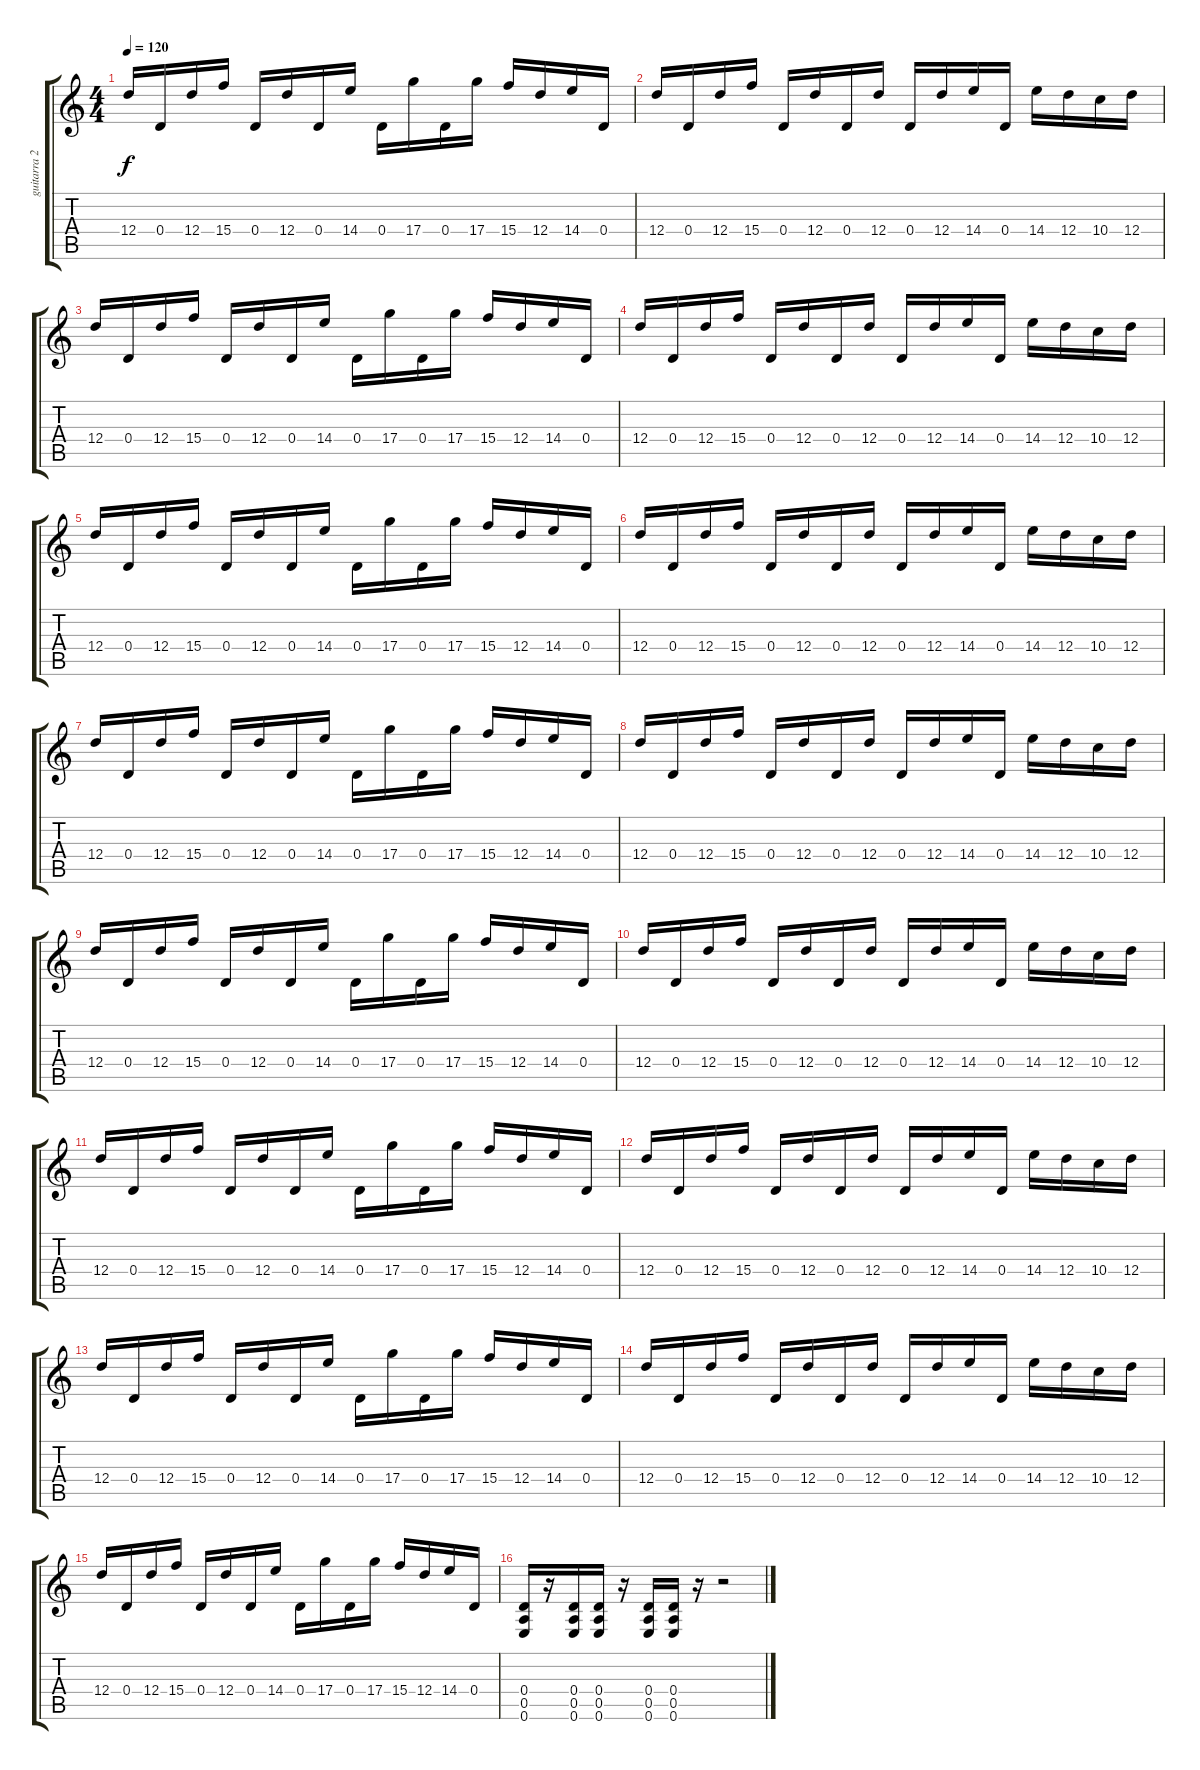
\track ("guitarra 2" "guitarra 2") {instrument distortionguitar}
\staff {score tabs}
\tuning (E4 B3 G3 D3 A2 E2) {hide}
\ts (4 4)
\tempo 120
\clef g2
\ks c
12.4.16{dy f} 0.4.16 12.4.16 15.4.16 0.4.16 12.4.16 0.4.16 14.4.16 0.4.16 17.4.16 0.4.16 17.4.16 15.4.16 12.4.16 14.4.16 0.4.16 |
12.4.16 0.4.16 12.4.16 15.4.16 0.4.16 12.4.16 0.4.16 12.4.16 0.4.16 12.4.16 14.4.16 0.4.16 14.4.16 12.4.16 10.4.16 12.4.16 |
12.4.16 0.4.16 12.4.16 15.4.16 0.4.16 12.4.16 0.4.16 14.4.16 0.4.16 17.4.16 0.4.16 17.4.16 15.4.16 12.4.16 14.4.16 0.4.16 |
12.4.16 0.4.16 12.4.16 15.4.16 0.4.16 12.4.16 0.4.16 12.4.16 0.4.16 12.4.16 14.4.16 0.4.16 14.4.16 12.4.16 10.4.16 12.4.16 |
12.4.16 0.4.16 12.4.16 15.4.16 0.4.16 12.4.16 0.4.16 14.4.16 0.4.16 17.4.16 0.4.16 17.4.16 15.4.16 12.4.16 14.4.16 0.4.16 |
12.4.16 0.4.16 12.4.16 15.4.16 0.4.16 12.4.16 0.4.16 12.4.16 0.4.16 12.4.16 14.4.16 0.4.16 14.4.16 12.4.16 10.4.16 12.4.16 |
12.4.16 0.4.16 12.4.16 15.4.16 0.4.16 12.4.16 0.4.16 14.4.16 0.4.16 17.4.16 0.4.16 17.4.16 15.4.16 12.4.16 14.4.16 0.4.16 |
12.4.16 0.4.16 12.4.16 15.4.16 0.4.16 12.4.16 0.4.16 12.4.16 0.4.16 12.4.16 14.4.16 0.4.16 14.4.16 12.4.16 10.4.16 12.4.16 |
12.4.16 0.4.16 12.4.16 15.4.16 0.4.16 12.4.16 0.4.16 14.4.16 0.4.16 17.4.16 0.4.16 17.4.16 15.4.16 12.4.16 14.4.16 0.4.16 |
12.4.16 0.4.16 12.4.16 15.4.16 0.4.16 12.4.16 0.4.16 12.4.16 0.4.16 12.4.16 14.4.16 0.4.16 14.4.16 12.4.16 10.4.16 12.4.16 |
12.4.16 0.4.16 12.4.16 15.4.16 0.4.16 12.4.16 0.4.16 14.4.16 0.4.16 17.4.16 0.4.16 17.4.16 15.4.16 12.4.16 14.4.16 0.4.16 |
12.4.16 0.4.16 12.4.16 15.4.16 0.4.16 12.4.16 0.4.16 12.4.16 0.4.16 12.4.16 14.4.16 0.4.16 14.4.16 12.4.16 10.4.16 12.4.16 |
12.4.16 0.4.16 12.4.16 15.4.16 0.4.16 12.4.16 0.4.16 14.4.16 0.4.16 17.4.16 0.4.16 17.4.16 15.4.16 12.4.16 14.4.16 0.4.16 |
12.4.16 0.4.16 12.4.16 15.4.16 0.4.16 12.4.16 0.4.16 12.4.16 0.4.16 12.4.16 14.4.16 0.4.16 14.4.16 12.4.16 10.4.16 12.4.16 |
12.4.16 0.4.16 12.4.16 15.4.16 0.4.16 12.4.16 0.4.16 14.4.16 0.4.16 17.4.16 0.4.16 17.4.16 15.4.16 12.4.16 14.4.16 0.4.16 |
(0.4 0.5 0.6).16 r.16 (0.4 0.5 0.6).16 (0.4 0.5 0.6).16 r.16 (0.4 0.5 0.6).16 (0.4 0.5 0.6).16 r.16 r.2
